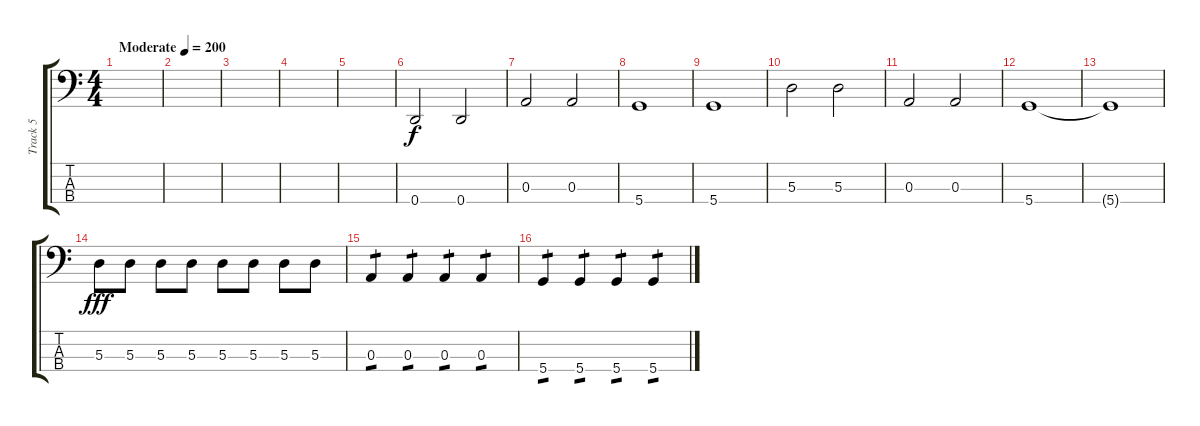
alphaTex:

\track ("Track 5" "Track 5") {instrument electricbasspick}
\staff {score tabs}
\tuning (G2 D2 A1 D1) {hide}
\ts (4 4)
\tempo (200 "Moderate")
\clef f4
\ks c
|
|
|
|
|
0.4.2 0.4.2 |
0.3.2 0.3.2 |
5.4.1 |
5.4.1 |
5.3.2 5.3.2 |
0.3.2 0.3.2 |
5.4.1 |
5.4{t}.1{dy f} |
5.3.8{dy fff} 5.3.8 5.3.8 5.3.8 5.3.8 5.3.8 5.3.8 5.3.8 |
0.3.4{tp 1} 0.3.4{tp 1} 0.3.4{tp 1} 0.3.4{tp 1} |
5.4.4{tp 1} 5.4.4{tp 1} 5.4.4{tp 1} 5.4.4{tp 1}
